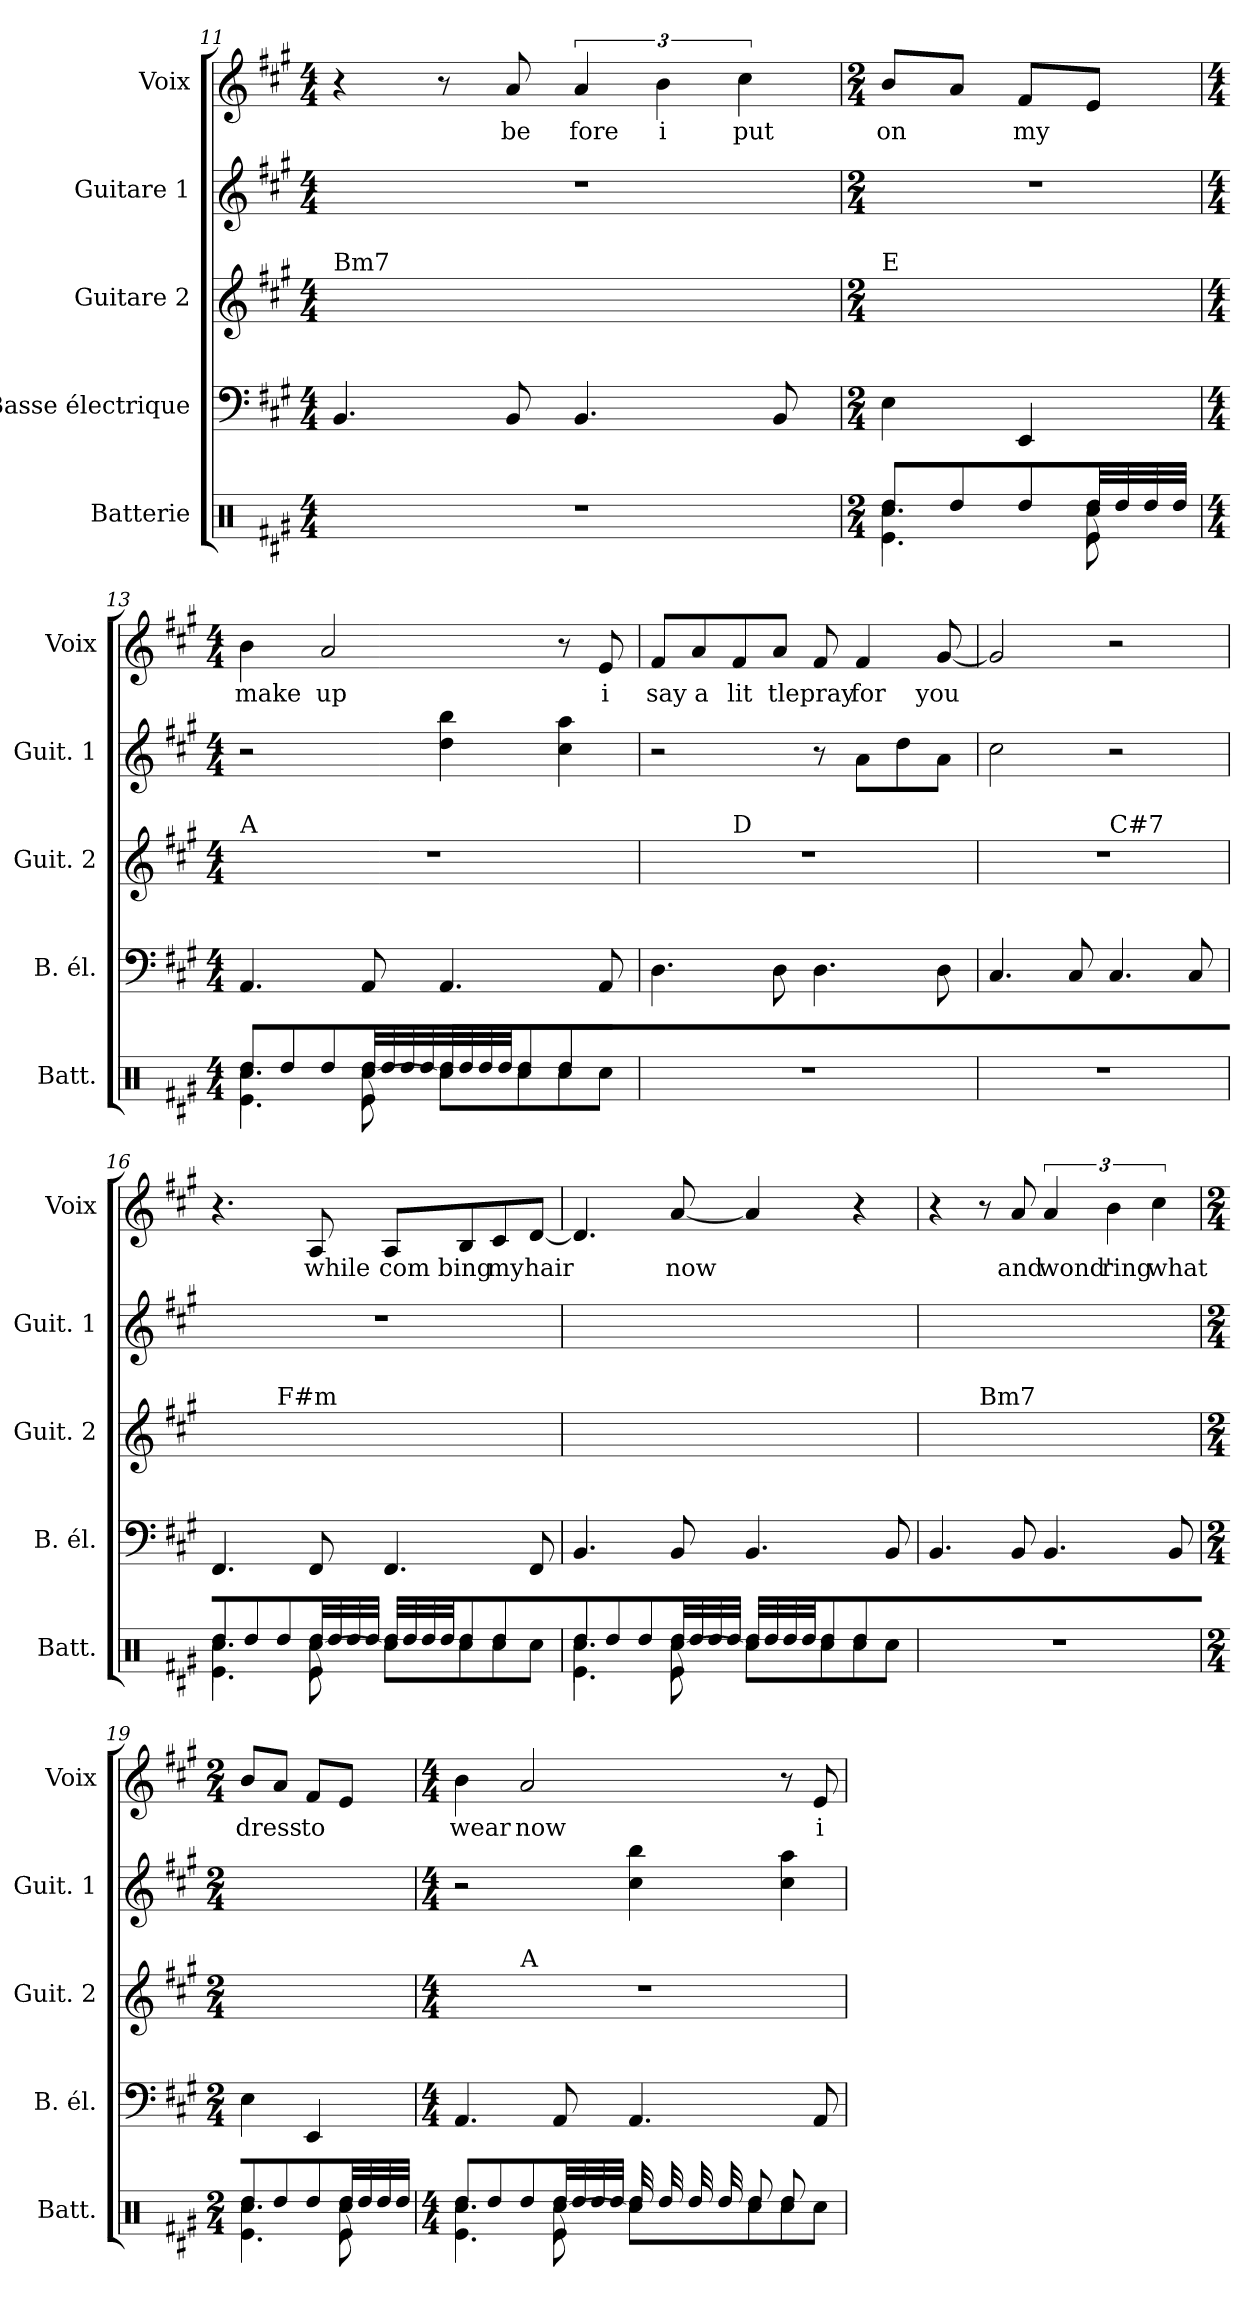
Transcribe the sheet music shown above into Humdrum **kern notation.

**kern	**kern	**kern	**kern	**kern	**text
*part5	*part4	*part3	*part2	*part1	*part1
*staff5	*staff4	*staff3	*staff2	*staff1	*staff1
*I"Batterie	*I"Basse électrique	*I"Guitare 2	*I"Guitare 1	*I"Voix	*
*I'Batt.	*I'B. él.	*I'Guit. 2	*I'Guit. 1	*I'Voix	*
*clefX	*clefF4	*clefG2	*clefG2	*clefG2	*
*	*ITrd7c12	*ITrd7c12	*ITrd7c12	*	*
*k[f#c#g#]	*k[f#c#g#]	*k[f#c#g#]	*k[f#c#g#]	*k[f#c#g#]	*
*A:	*A:	*A:	*A:	*A:	*
*M4/4	*M4/4	*M4/4	*M4/4	*M4/4	*
=11	=11	=11	=11	=11	=11
!	!	!LO:TX:a:t=Bm7	!	!	!
1r	4.BBB/	1F#yy	1r	4r	.
.	.	.	.	8r	.
!	!	!	!	!	!LO:LY:b
.	8BBB/	.	.	8a/	be
!	!	!	!	!	!LO:LY:b
.	4.BBB/	.	.	6a/	fore
!	!	!	!	!	!LO:LY:b
.	.	.	.	6b\	i
!	!	!	!	!	!LO:LY:b
.	.	.	.	6cc#\	put
.	8BBB/	.	.	.	.
=12	=12	=12	=12	=12	=12
*M2/4	*M2/4	*M2/4	*M2/4	*M2/4	*
*^	*	*	*	*	*
*	*^	*	*	*	*	*
!	!	!	!	!LO:TX:a:t=E	!	!	!
!	!	!	!	!	!	!	!LO:LY:b
8Rdd/L	4.Re\	4.Rcc\	4EE\	2G#/yy	2r	8b/L	on
8Rdd/	.	.	.	.	.	8a/J	.
!	!	!	!	!	!	!	!LO:LY:b
8Rdd/	.	.	4EEE/	.	.	8f#/L	my
!	!	!LO:N:head=solid	!	!	!	!	!
*tremolo	*	*	*	*	*	*	*
32Rdd/	8Re\	8Rcc\	.	.	.	8e/J	.
32Rdd/	.	.	.	.	.	.	.
32Rdd/	.	.	.	.	.	.	.
32Rdd/JJJ	.	.	.	.	.	.	.
*Xtremolo	*	*	*	*	*	*	*
!!LO:LB:g=z
=13	=13	=13	=13	=13	=13	=13	=13
*M4/4	*	*	*M4/4	*M4/4	*M4/4	*M4/4	*
!	!	!	!	!LO:TX:a:t=A	!	!	!
!	!	!	!	!	!	!	!LO:LY:b
8Rdd/L	4.Re\	4.Rcc\	4.AAA/	1r	2r	4b\	make
8Rdd/	.	.	.	.	.	.	.
!	!	!	!	!	!	!	!LO:LY:b
8Rdd/	.	.	.	.	.	2a/	up
!	!	!LO:N:head=solid	!	!	!	!	!
*tremolo	*	*	*	*	*	*	*
32Rdd/	8Re\	[8Rcc\	8AAA/	.	.	.	.
32Rdd/	.	.	.	.	.	.	.
32Rdd/	.	.	.	.	.	.	.
32Rdd/JJJ	.	.	.	.	.	.	.
!	!	!LO:N:head=solid	!	!	!	!	!
32Rdd/LLL	2ryy	8Rcc\L]	4.AAA/	.	4d\ 4b\	.	.
32Rdd/	.	.	.	.	.	.	.
32Rdd/	.	.	.	.	.	.	.
32Rdd/	.	.	.	.	.	.	.
*Xtremolo	*	*	*	*	*	*	*
!	!	!LO:N:head=solid	!	!	!	!	!
8Rdd/	.	8Rcc\	.	.	.	.	.
8Rdd/	.	8Rcc\	.	.	4c#\ 4a\	8r	.
!	!	!LO:N:head=solid	!	!	!	!	!LO:LY:b
8Rdd/Jyy	.	8Rcc\J	8AAA/	.	.	8e/	i
=14	=14	=14	=14	=14	=14	=14	=14
!	!	!	!	!	!	!	!LO:LY:b
*v	*v	*v	*	*^	*	*	*
1r	4.DD\	1r	4ryy	2r	8f#/L	say
!	!	!	!	!	!	!LO:LY:b
.	.	.	.	.	8a/	a
!	!	!	!LO:TX:a:t=D	!	!	!
!	!	!	!	!	!	!LO:LY:b
.	.	.	2.ryy	.	8f#/	lit
!	!	!	!	!	!	!LO:LY:b
.	8DD\	.	.	.	8a/J	tle
!	!	!	!	!	!	!LO:LY:b
.	4.DD\	.	.	8r	8f#/	pray
!	!	!	!	!	!	!LO:LY:b
.	.	.	.	8A\L	4f#/	for
.	.	.	.	8d\	.	.
!	!	!	!	!	!	!LO:LY:b
.	8DD\	.	.	8A\J	[8g#/	you
=15	=15	=15	=15	=15	=15	=15
1r	4.CC#/	1r	2ryy	2c#\	2g#/]	.
.	8CC#/	.	.	.	.	.
!	!	!	!LO:TX:a:t=C#7	!	!	!
.	4.CC#/	.	2ryy	2r	2r	.
.	8CC#/	.	.	.	.	.
=16	=16	=16	=16	=16	=16	=16
*^	*	*	*	*	*	*
*	*^	*	*	*	*	*	*
8Rdd/L	4.Re\	4.Rcc\	4.FFF#/	1F#yy	4ryy	1r	4.r	.
8Rdd/	.	.	.	.	.	.	.	.
!	!	!	!	!	!LO:TX:a:t=F#m	!	!	!
8Rdd/	.	.	.	.	2.ryy	.	.	.
!	!	!LO:N:head=solid	!	!	!	!	!	!LO:LY:b
*tremolo	*	*	*	*	*	*	*	*
32Rdd/	8Re\	[8Rcc\	8FFF#/	.	.	.	8A/	while
32Rdd/	.	.	.	.	.	.	.	.
32Rdd/	.	.	.	.	.	.	.	.
32Rdd/JJJ	.	.	.	.	.	.	.	.
!	!	!LO:N:head=solid	!	!	!	!	!	!LO:LY:b
32Rdd/LLL	2ryy	8Rcc\L]	4.FFF#/	.	.	.	8A/L	com
32Rdd/	.	.	.	.	.	.	.	.
32Rdd/	.	.	.	.	.	.	.	.
32Rdd/	.	.	.	.	.	.	.	.
*Xtremolo	*	*	*	*	*	*	*	*
!	!	!LO:N:head=solid	!	!	!	!	!	!LO:LY:b
8Rdd/	.	8Rcc\	.	.	.	.	8B/	bing
!	!	!	!	!	!	!	!	!LO:LY:b
8Rdd/	.	8Rcc\	.	.	.	.	8c#/	my
!	!	!LO:N:head=solid	!	!	!	!	!	!LO:LY:b
8Rdd/Jyy	.	8Rcc\J	8FFF#/	.	.	.	[8d/J	hair
!!LO:PB:g=z
=17	=17	=17	=17	=17	=17	=17	=17	=17
!	!	!	!	!LO:TX:a:t=Bm7	!	!	!	!
*	*	*	*	*v	*v	*	*	*
8Rdd/L	4.Re\	4.Rcc\	4.BBB/	1F#yy	1F#yy	4.d/]	.
8Rdd/	.	.	.	.	.	.	.
8Rdd/	.	.	.	.	.	.	.
!	!	!LO:N:head=solid	!	!	!	!	!LO:LY:b
*tremolo	*	*	*	*	*	*	*
32Rdd/	8Re\	[8Rcc\	8BBB/	.	.	[8a/	now
32Rdd/	.	.	.	.	.	.	.
32Rdd/	.	.	.	.	.	.	.
32Rdd/JJJ	.	.	.	.	.	.	.
!	!	!LO:N:head=solid	!	!	!	!	!
32Rdd/LLL	2ryy	8Rcc\L]	4.BBB/	.	.	4a/]	.
32Rdd/	.	.	.	.	.	.	.
32Rdd/	.	.	.	.	.	.	.
32Rdd/	.	.	.	.	.	.	.
*Xtremolo	*	*	*	*	*	*	*
!	!	!LO:N:head=solid	!	!	!	!	!
8Rdd/	.	8Rcc\	.	.	.	.	.
8Rdd/	.	8Rcc\	.	.	.	4r	.
!	!	!LO:N:head=solid	!	!	!	!	!
8Rdd/Jyy	.	8Rcc\J	8BBB/	.	.	.	.
*v	*v	*v	*	*	*	*	*
=18	=18	=18	=18	=18	=18
*	*	*^	*	*	*
1r	4.BBB/	1F#yy	4ryy	1F#yy	4r	.
!	!	!	!LO:TX:a:t=Bm7	!	!	!
.	.	.	2.ryy	.	8r	.
!	!	!	!	!	!	!LO:LY:b
.	8BBB/	.	.	.	8a/	and
!	!	!	!	!	!	!LO:LY:b
.	4.BBB/	.	.	.	6a/	wond'
!	!	!	!	!	!	!LO:LY:b
.	.	.	.	.	6b\	ring
!	!	!	!	!	!	!LO:LY:b
.	.	.	.	.	6cc#\	what
.	8BBB/	.	.	.	.	.
*	*	*v	*v	*	*	*
=19	=19	=19	=19	=19	=19
*M2/4	*M2/4	*M2/4	*M2/4	*M2/4	*
*^	*	*^	*	*	*
*	*^	*	*	*	*	*	*
!	!	!	!	!LO:TX:a:t=E	!	!	!	!
!	!	!	!	!	!	!	!	!LO:LY:b
*	*	*	*	*v	*v	*	*	*
8Rdd/L	4.Re\	4.Rcc\	4EE\	2G#/yy	2G#/yy	8b/L	dress
8Rdd/	.	.	.	.	.	8a/J	.
!	!	!	!	!	!	!	!LO:LY:b
8Rdd/	.	.	4EEE/	.	.	8f#/L	to
!	!	!LO:N:head=solid	!	!	!	!	!
*tremolo	*	*	*	*	*	*	*
32Rdd/	8Re\	8Rcc\	.	.	.	8e/J	.
32Rdd/	.	.	.	.	.	.	.
32Rdd/	.	.	.	.	.	.	.
32Rdd/JJJ	.	.	.	.	.	.	.
*Xtremolo	*	*	*	*	*	*	*
=20	=20	=20	=20	=20	=20	=20	=20
*M4/4	*	*	*M4/4	*M4/4	*M4/4	*M4/4	*
!	!	!	!	!	!	!	!LO:LY:b
*	*	*	*	*^	*	*	*
8Rdd/L	4.Re\	4.Rcc\	4.AAA/	1r	4ryy	2r	4b\	wear
8Rdd/	.	.	.	.	.	.	.	.
!	!	!	!	!	!LO:TX:a:t=A	!	!	!
!	!	!	!	!	!	!	!	!LO:LY:b
8Rdd/	.	.	.	.	2.ryy	.	2a/	now
!	!	!LO:N:head=solid	!	!	!	!	!	!
*tremolo	*	*	*	*	*	*	*	*
32Rdd/	8Re\	[8Rcc\	8AAA/	.	.	.	.	.
32Rdd/	.	.	.	.	.	.	.	.
32Rdd/	.	.	.	.	.	.	.	.
32Rdd/JJJ	.	.	.	.	.	.	.	.
!	!	!LO:N:head=solid	!	!	!	!	!	!
32Rdd/LLL	2ryy	8Rcc\L]	4.AAA/	.	.	4c#\ 4b\	.	.
32Rdd/	.	.	.	.	.	.	.	.
32Rdd/	.	.	.	.	.	.	.	.
32Rdd/	.	.	.	.	.	.	.	.
*Xtremolo	*	*	*	*	*	*	*	*
!	!	!LO:N:head=solid	!	!	!	!	!	!
8Rdd/	.	8Rcc\	.	.	.	.	.	.
8Rdd/	.	8Rcc\	.	.	.	4c#\ 4a\	8r	.
!	!	!LO:N:head=solid	!	!	!	!	!	!LO:LY:b
8Rdd/Jyy	.	8Rcc\J	8AAA/	.	.	.	8e/	i
*v	*v	*v	*	*v	*v	*	*	*
=	=	=	=	=	=
*-	*-	*-	*-	*-	*-
